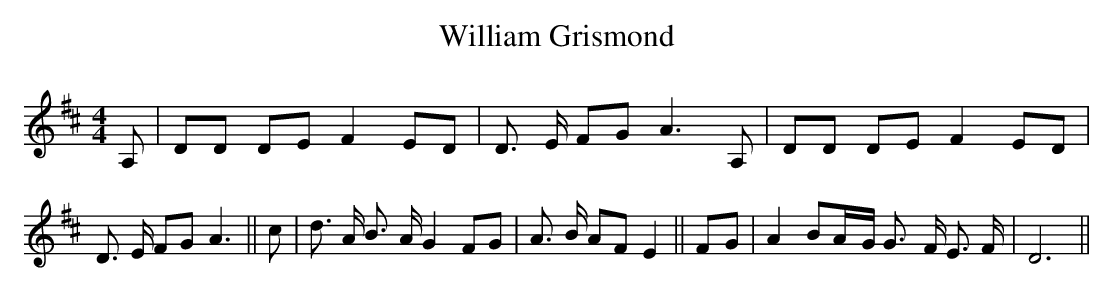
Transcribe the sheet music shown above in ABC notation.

X:1
T:William Grismond
M:4/4
L:1/8
K:D
 A,| DD DE F2 ED| D3/2 E/2 FG A3 A,| DD DE F2 ED| D3/2 E/2 FG A3||\
 c| d3/2 A/2 B3/2 A/2 G2 FG| A3/2 B/2 AF E2||F-G| A2 BA/2-G/2 G3/2- F/2 E3/2 F/2|\
 D6||
